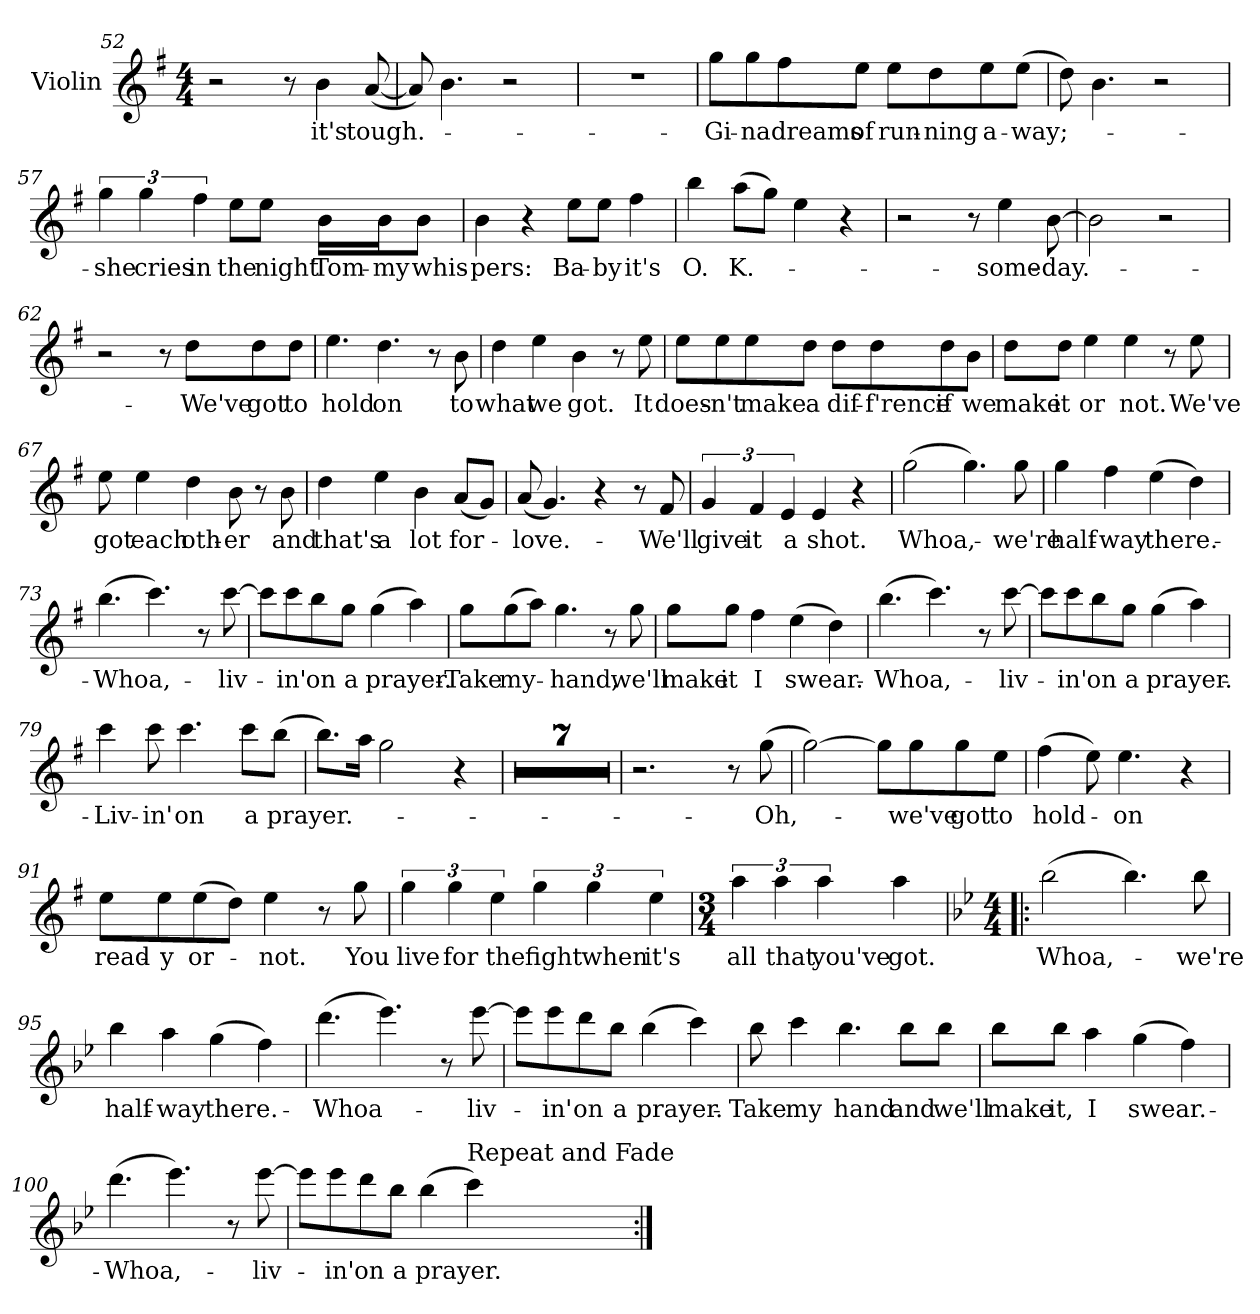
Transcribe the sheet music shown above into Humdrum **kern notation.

**kern	**text
*part1	*part1
*staff1	*staff1
*I"Violin	*
*I'Vln	*
*clefG2	*
*k[f#]	*
*G:	*
*M4/4	*
=52	=52
2r	.
8r	.
4b\	-it's
([8a/	tough.-
=53	=53
8a/])	.
4.b\	.
2r	.
=54	=54
1r	.
!!LO:LB:g=z
=55	=55
8gg\L	Gi-
8gg\	-na
8ff#\	dreams
8ee\J	of
8ee\L	run-
8dd\	-ning
8ee\	a-
(8ee\J	-way;-
=56	=56
8dd\)	.
4.b\	.
2r	.
=57	=57
6gg\	she
6gg\	cries
6ff#\	in
8ee\L	the
8ee\J	night
16b\LL	Tom-
16b\J	-my
8b\J	whis-
=58	=58
4b\	-pers:
4r	.
8ee\L	Ba-
8ee\J	-by
4ff#\	it's
!!LO:LB:g=z
=59	=59
4bb\	O.
(8aa\L	K.-
8gg\J)	.
4ee\	.
4r	.
=60	=60
2r	.
8r	.
4ee\	some-
[8b\	day.-
=61	=61
2b\]	.
2r	.
=62	=62
2r	.
8r	.
8dd\L	-We've
8dd\	got
8dd\J	to
=63	=63
4.ee\	hold
4.dd\	on
8r	.
8b\	to
=64	=64
4dd\	what
4ee\	we
4b\	got.
8r	.
8ee\	It
!!LO:PB:g=z
=65	=65
8ee\L	does-
8ee\	-n't
8ee\	make
8dd\J	a
8dd\L	dif-
8dd\	-f'rence
8dd\	if
8b\J	we
=66	=66
8dd\L	make
8dd\J	it
4ee\	or
4ee\	not.
8r	.
8ee\	We've
=67	=67
8ee\	got
4ee\	each
4dd\	oth-
8b\	-er
8r	.
8b\	and
!!LO:LB:g=z
=68	=68
4dd\	that's
4ee\	a
4b\	lot
(8a/L	for-
8g/J)	.
=69	=69
(8a/	-love.-
4.g/)	.
4r	.
8r	.
8f#/	-We'll
=70	=70
6g/	give
6f#/	it
6e/	a
4e/	shot.
4r	.
=71	=71
(2gg\	Whoa,-
4.gg\)	.
8gg\	-we're
=72	=72
4gg\	half-
4ff#\	-way
(4ee\	there.-
4dd\)	.
!!LO:LB:g=z
=73	=73
(4.bb\	-Whoa,-
4.ccc\)	.
8r	.
[8ccc\	-liv-
=74	=74
8ccc\L]	.
8ccc\	-in'
8bb\	on
8gg\J	a
(4gg\	prayer.-
4aa\)	.
=75	=75
8gg\L	-Take
(8gg\	my-
8aa\J)	.
4.gg\	-hand,
8r	.
8gg\	we'll
=76	=76
8gg\L	make
8gg\J	it
4ff#\	I
(4ee\	swear.-
4dd\)	.
=77	=77
(4.bb\	-Whoa,-
4.ccc\)	.
8r	.
[8ccc\	-liv-
!!LO:LB:g=z
=78	=78
8ccc\L]	.
8ccc\	-in'
8bb\	on
8gg\J	a
(4gg\	prayer.-
4aa\)	.
=79	=79
4ccc\	Liv-
8ccc\	-in'
4.ccc\	on
8ccc\L	a
(8bb\J	prayer.-
=80	=80
8.bb\L)	.
16aa\Jk	.
2gg\	.
4r	.
=81	=81
1r	.
=82	=82
1r	.
=83	=83
1r	.
=84	=84
1r	.
=85	=85
1r	.
=86	=86
1r	.
=87	=87
1r	.
=88	=88
2.r	.
8r	.
(8gg\	-Oh,-
!!LO:LB:g=z
=89	=89
[2gg\)	.
8gg\L]	.
8gg\	-we've
8gg\	got
8ee\J	to
=90	=90
(4ff#\	hold-
8ee\)	.
4.ee\	-on
4r	.
=91	=91
8ee\L	read-
8ee\	-y
(8ee\	or-
8dd\J)	.
4ee\	-not.
8r	.
8gg\	You
=92	=92
6gg\	live
6gg\	for
6ee\	the
6gg\	fight
6gg\	when
6ee\	it's
!!LO:LB:g=z
=93	=93
*M3/4	*
6aa\	all
6aa\	that
6aa\	you've
4aa\	got.
=94!|:	=94!|:
*k[b-e-]	*
*B-:	*
*M4/4	*
(2bb-\	Whoa,-
4.bb-\)	.
8bb-\	-we're
=95	=95
4bb-\	half-
4aa\	-way
(4gg\	there.-
4ff\)	.
=96	=96
(4.ddd\	-Whoa-
4.eee-\)	.
8r	.
[8eee-\	-liv-
!!LO:LB:g=z
=97	=97
8eee-\L]	.
8eee-\	-in'
8ddd\	on
8bb-\J	a
(4bb-\	prayer.-
4ccc\)	.
=98	=98
8bb-\	-Take
4ccc\	my
4.bb-\	hand
8bb-\L	and
8bb-\J	we'll
=99	=99
8bb-\L	make
8bb-\J	it,
4aa\	I
(4gg\	swear.-
4ff\)	.
!!LO:LB:g=z
=100	=100
(4.ddd\	-Whoa,-
4.eee-\)	.
8r	.
[8eee-\	-liv-
=101	=101
8eee-\L]	.
8eee-\	-in'
8ddd\	on
8bb-\J	a
(4bb-\	prayer.-
!LO:TX:a:t=Repeat and Fade	!
4ccc\)	.
=:|!	=:|!
*-	*-
